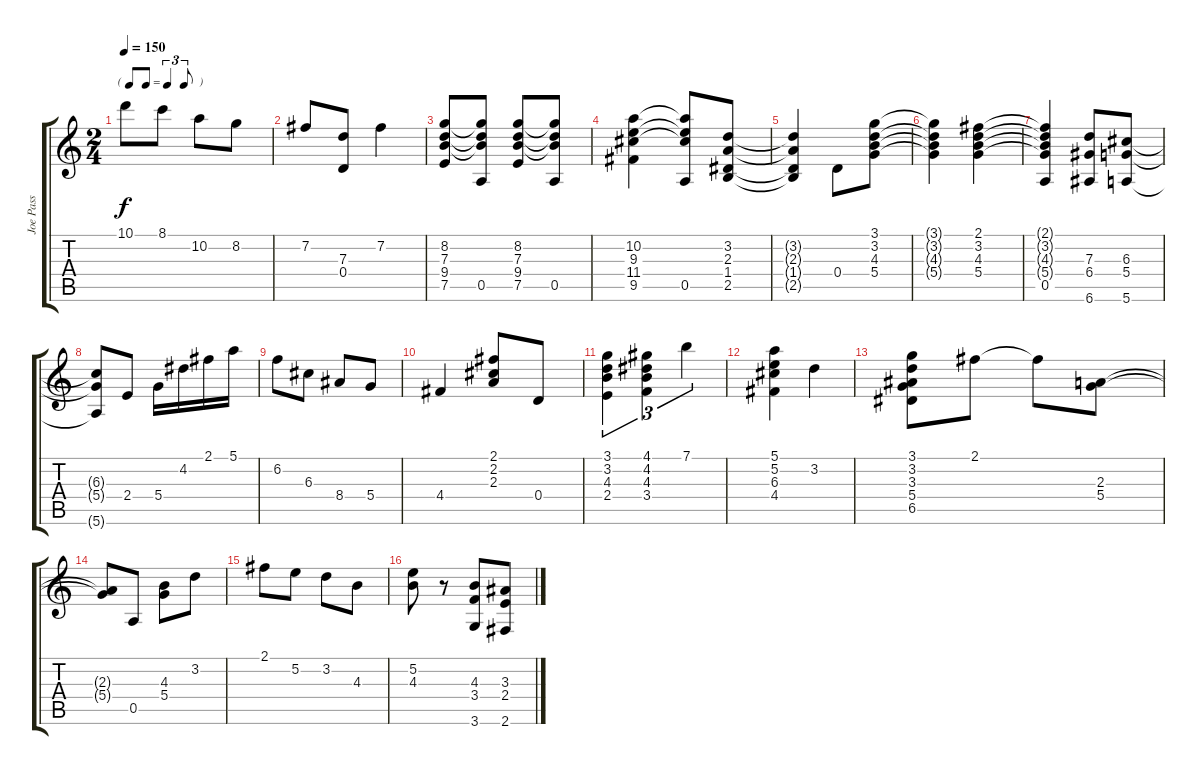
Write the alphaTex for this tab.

\track ("Joe Pass" "Joe Pass") {instrument acousticguitarsteel}
\staff {score tabs}
\tuning (E4 B3 G3 D3 A2 E2) {hide}
\ts (2 4)
\tf triplet8th
\tempo 150
\clef g2
\ks c
10.1.8{dy f} 8.1.8 10.2.8 8.2.8 |
7.2.8 (7.3 0.4).8 7.2.4 |
(8.2 7.3 9.4 7.5).8 (8.2{t} 7.3{t} 9.4{t} 0.5).8 (8.2 7.3 9.4 7.5).8 (8.2{t} 7.3{t} 9.4{t} 0.5).8 |
(10.2 9.3 11.4 9.5).4 (10.2{t} 9.3{t} 11.4{t} 0.5).8 (3.2 2.3 1.4 2.5).8 |
(3.2{t} 2.3{t} 1.4{t} 2.5{t}).4 0.4.8 (3.1 3.2 4.3 5.4).8 |
(3.1{t} 3.2{t} 4.3{t} 5.4{t}).4 (2.1 3.2 4.3 5.4).4 |
(2.1{t} 3.2{t} 4.3{t} 5.4{t} 0.5).4 (7.3 6.4 6.6).8 (6.3 5.4 5.6).8 |
(6.3{t} 5.4{t} 5.6{t}).8 2.4.8 5.4.16 4.2.16 2.1.16 5.1.16 |
6.2.8 6.3.8 8.4.8 5.4.8 |
4.4.4 (2.1 2.2 2.3).8 0.4.8 |
(3.1 3.2 4.3 2.4).4{tu (3 2)} (4.1 4.2 4.3 3.4).4{tu (3 2)} 7.1.4{tu (3 2)} |
(5.1 5.2 6.3 4.4).4 3.2.4 |
(3.1 3.2 3.3 5.4 6.5).8 2.1.8 2.1{t}.8 (2.3 5.4).8 |
(2.3{t} 5.4{t}).8 0.5.8 (4.3 5.4).8 3.2.8 |
2.1.8 5.2.8 3.2.8 4.3.8 |
(5.2 4.3).8 r.8 (4.3 3.4 3.6).8 (3.3 2.4 2.6).8
